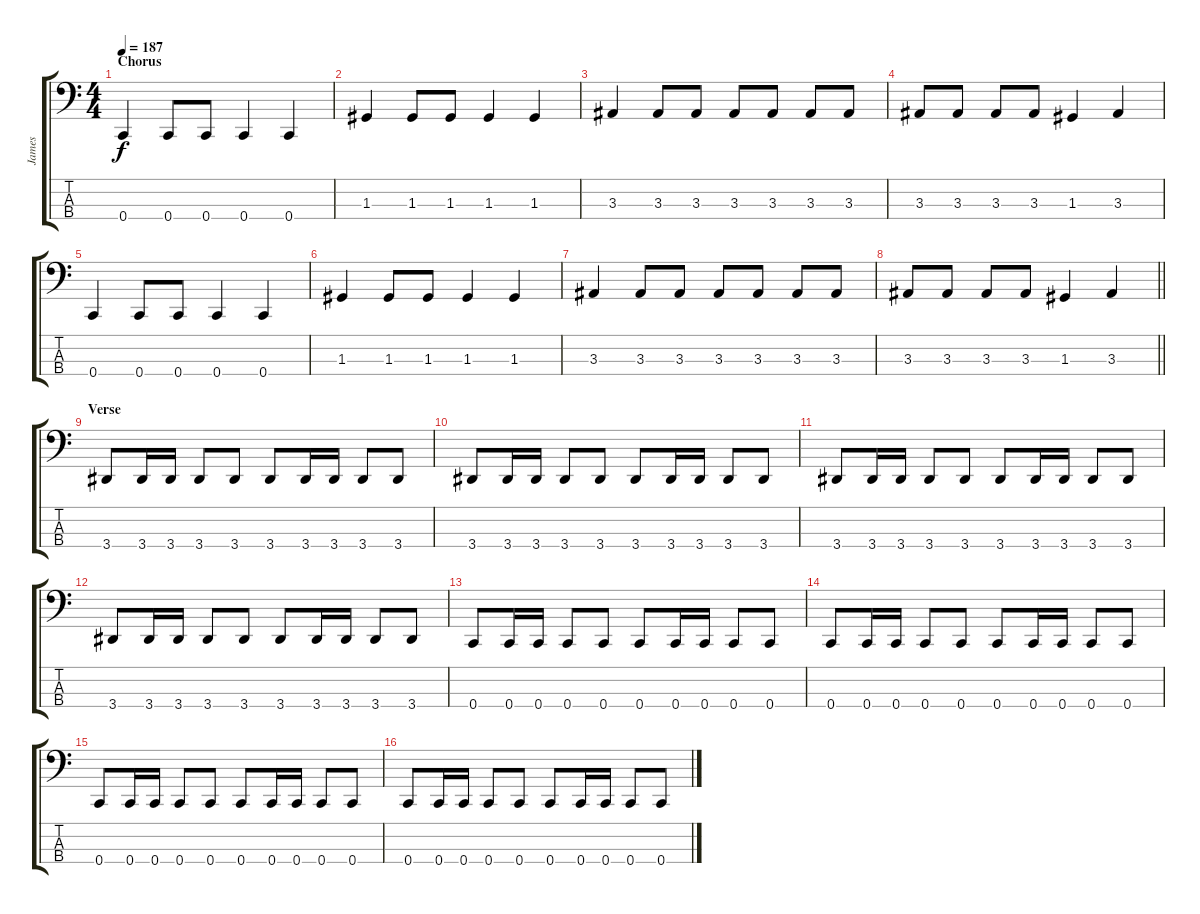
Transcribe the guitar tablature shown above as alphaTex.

\track ("James" "James") {instrument electricbassfinger}
\staff {score tabs}
\tuning (F2 C2 G1 C1) {hide}
\ts (4 4)
\section ("" "Chorus")
\tempo 187
\clef f4
\ks c
0.4.4{dy f} 0.4.8 0.4.8 0.4.4 0.4.4 |
1.3.4 1.3.8 1.3.8 1.3.4 1.3.4 |
3.3.4 3.3.8 3.3.8 3.3.8 3.3.8 3.3.8 3.3.8 |
3.3.8 3.3.8 3.3.8 3.3.8 1.3.4 3.3.4 |
0.4.4 0.4.8 0.4.8 0.4.4 0.4.4 |
1.3.4 1.3.8 1.3.8 1.3.4 1.3.4 |
3.3.4 3.3.8 3.3.8 3.3.8 3.3.8 3.3.8 3.3.8 |
\barLineRight lightlight
3.3.8 3.3.8 3.3.8 3.3.8 1.3.4 3.3.4 |
\section ("" "Verse")
3.4.8 3.4.16 3.4.16 3.4.8 3.4.8 3.4.8 3.4.16 3.4.16 3.4.8 3.4.8 |
3.4.8 3.4.16 3.4.16 3.4.8 3.4.8 3.4.8 3.4.16 3.4.16 3.4.8 3.4.8 |
3.4.8 3.4.16 3.4.16 3.4.8 3.4.8 3.4.8 3.4.16 3.4.16 3.4.8 3.4.8 |
3.4.8 3.4.16 3.4.16 3.4.8 3.4.8 3.4.8 3.4.16 3.4.16 3.4.8 3.4.8 |
0.4.8 0.4.16 0.4.16 0.4.8 0.4.8 0.4.8 0.4.16 0.4.16 0.4.8 0.4.8 |
0.4.8 0.4.16 0.4.16 0.4.8 0.4.8 0.4.8 0.4.16 0.4.16 0.4.8 0.4.8 |
0.4.8 0.4.16 0.4.16 0.4.8 0.4.8 0.4.8 0.4.16 0.4.16 0.4.8 0.4.8 |
0.4.8 0.4.16 0.4.16 0.4.8 0.4.8 0.4.8 0.4.16 0.4.16 0.4.8 0.4.8
